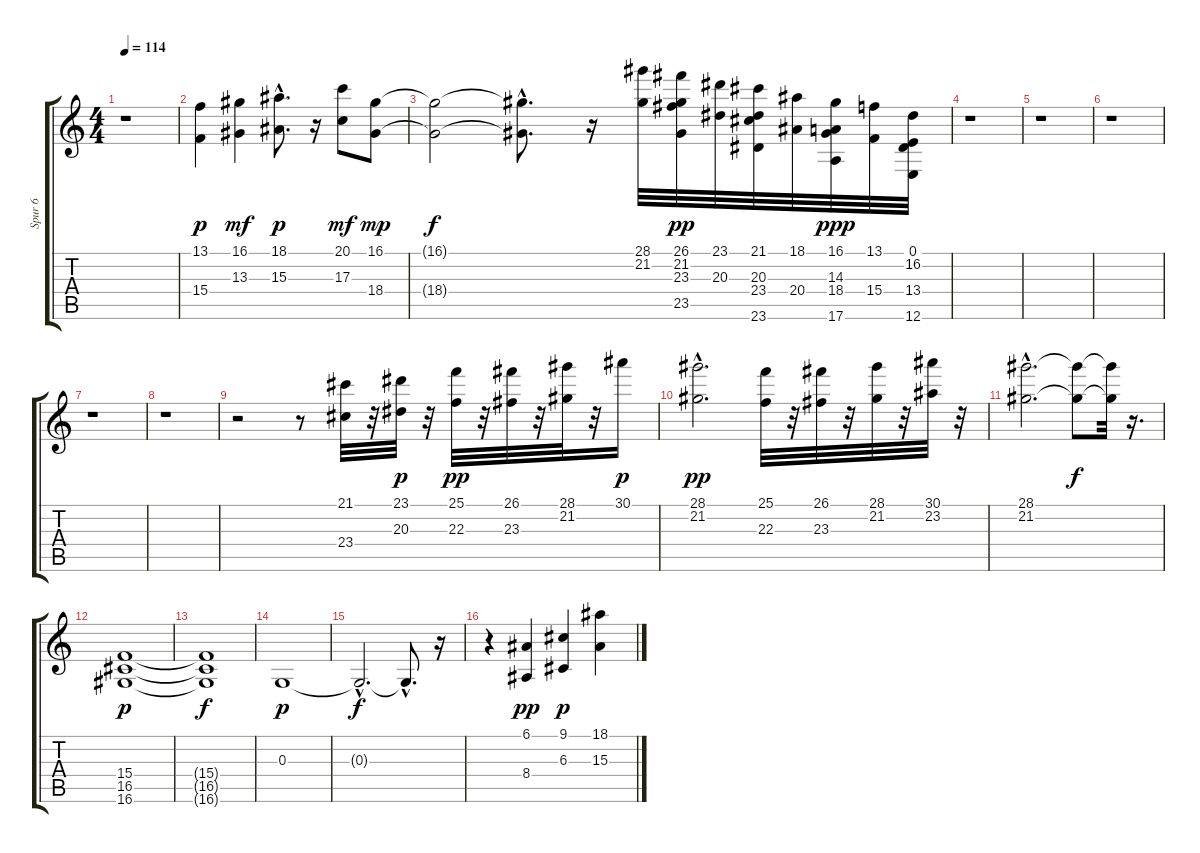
\track ("Spur 6" "Spur 6") {instrument stringensemble1}
\staff {score tabs}
\tuning (E4 B3 G3 D3 A2 E2) {hide}
\ts (4 4)
\tempo 114
\clef g2
\ks c
r.1{dy p} |
(13.1 15.4).4 (16.1 13.3).4{dy mf} (18.1 15.3{hac}).8{d dy p} r.16 (20.1 17.3).8{dy mf} (16.1 18.4).8{dy mp} |
(16.1{t} 18.4{t}).2{dy f} (16.1{t} 18.4{hac t}).8{d} r.16 (28.1 21.2).32 (26.1 21.2 23.3 23.5).32{dy pp} (23.1 20.3).32 (21.1 20.3 23.4 23.6).32 (18.1 20.4).32 (16.1 14.3 18.4 17.6).32{dy ppp} (13.1 15.4).32 (0.1 16.2 13.4 12.6).32 |
r.1 |
r.1 |
r.1 |
r.1 |
r.1 |
r.2 r.8 (21.1 23.4).32 r.32 (23.1 20.3).32{dy p} r.32 (25.1 22.3).32{dy pp} r.32 (26.1 23.3).32 r.32 (28.1 21.2).32 r.32 30.1.16{dy p} |
(28.1{hac} 21.2).2{d dy pp} (25.1 22.3).32 r.32 (26.1 23.3).32 r.32 (28.1 21.2).32 r.32 (30.1 23.2).32 r.32 |
(28.1{hac} 21.2{hac}).2{d} (28.1{t} 21.2{t}).8{dy f} (28.1{t} 21.2{t}).32 r.16{d} |
(15.4 16.5 16.6).1{dy p} |
(15.4{t} 16.5{t} 16.6{t}).1{dy f} |
0.3.1{dy p} |
0.3{hac t}.2{d dy f} 0.3{hac t}.8{d} r.16 |
r.4 (6.1 8.4).4{dy pp} (9.1 6.3).4{dy p} (18.1 15.3).4
